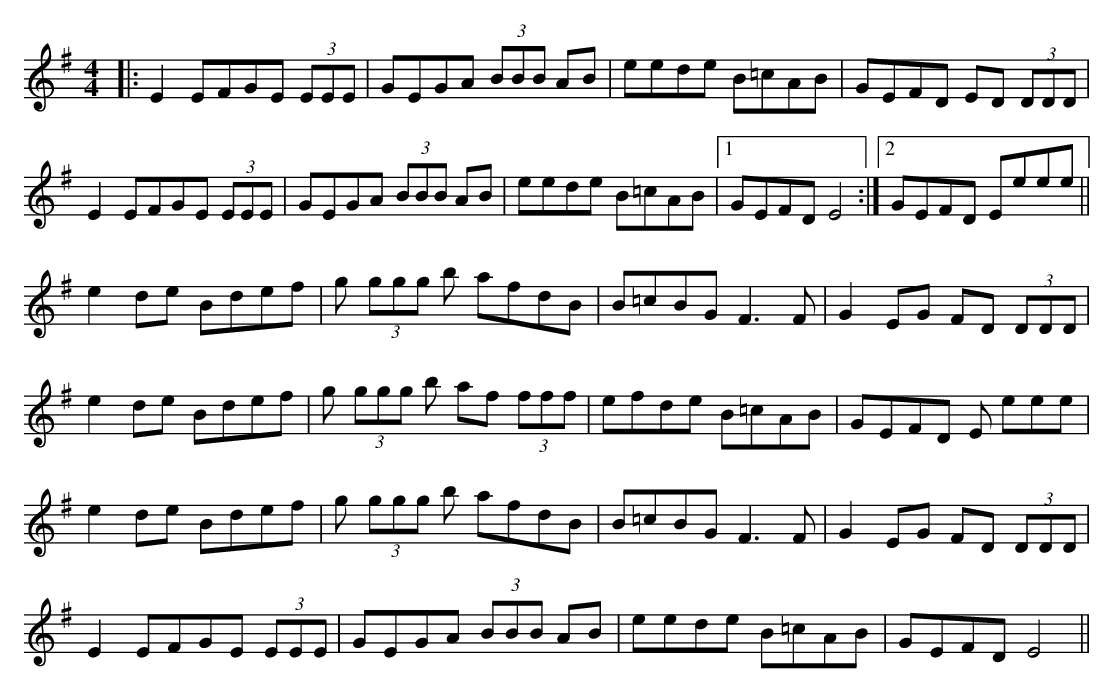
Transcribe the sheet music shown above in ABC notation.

X:1
M:4/4
K:Emin
|:E2 EFg,E (3EEE|GEGA (3BBB AB|eede B=cAB|GEFD e,D (3DDD|
E2 EFg,E (3EEE|GEGA (3BBB AB|eede B=cAB|1 GEFD E4:|2 GEFD Eeee||
e2 de Bdef|g (3ggg b afdB|B=cBG F3 F|G2EG FD (3DDD|
e2 de Bdef|g (3ggg b af (3fff|efde B=cAB|GEFD E eee|
e2 de Bdef|g (3ggg b afdB|B=cBG F3 F|G2EG FD (3DDD|
E2 EFg,E (3EEE|GEGA (3BBB AB|eede B=cAB|GEFD E4||
